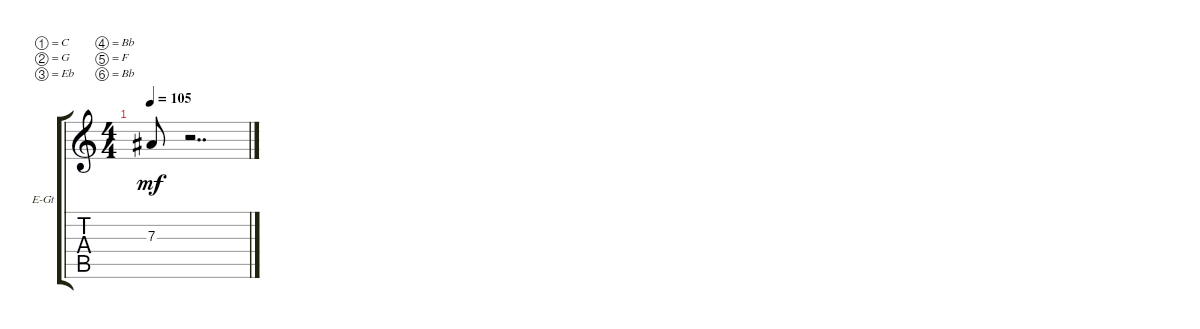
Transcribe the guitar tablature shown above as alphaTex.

\defaultSystemsLayout 4
\bracketExtendMode groupsimilarinstruments
\firstSystemTrackNameOrientation horizontal
\otherSystemsTrackNameOrientation horizontal
\track ("Lead Guitar" "E-Gt") {instrument overdrivenguitar}
\staff {score tabs}
\tuning (C4 G3 Eb3 Bb2 F2 Bb1)
\ts (4 4)
\tempo 105
\clef g2
\ks c
7.3.8{dy mf} r.2{dd}
